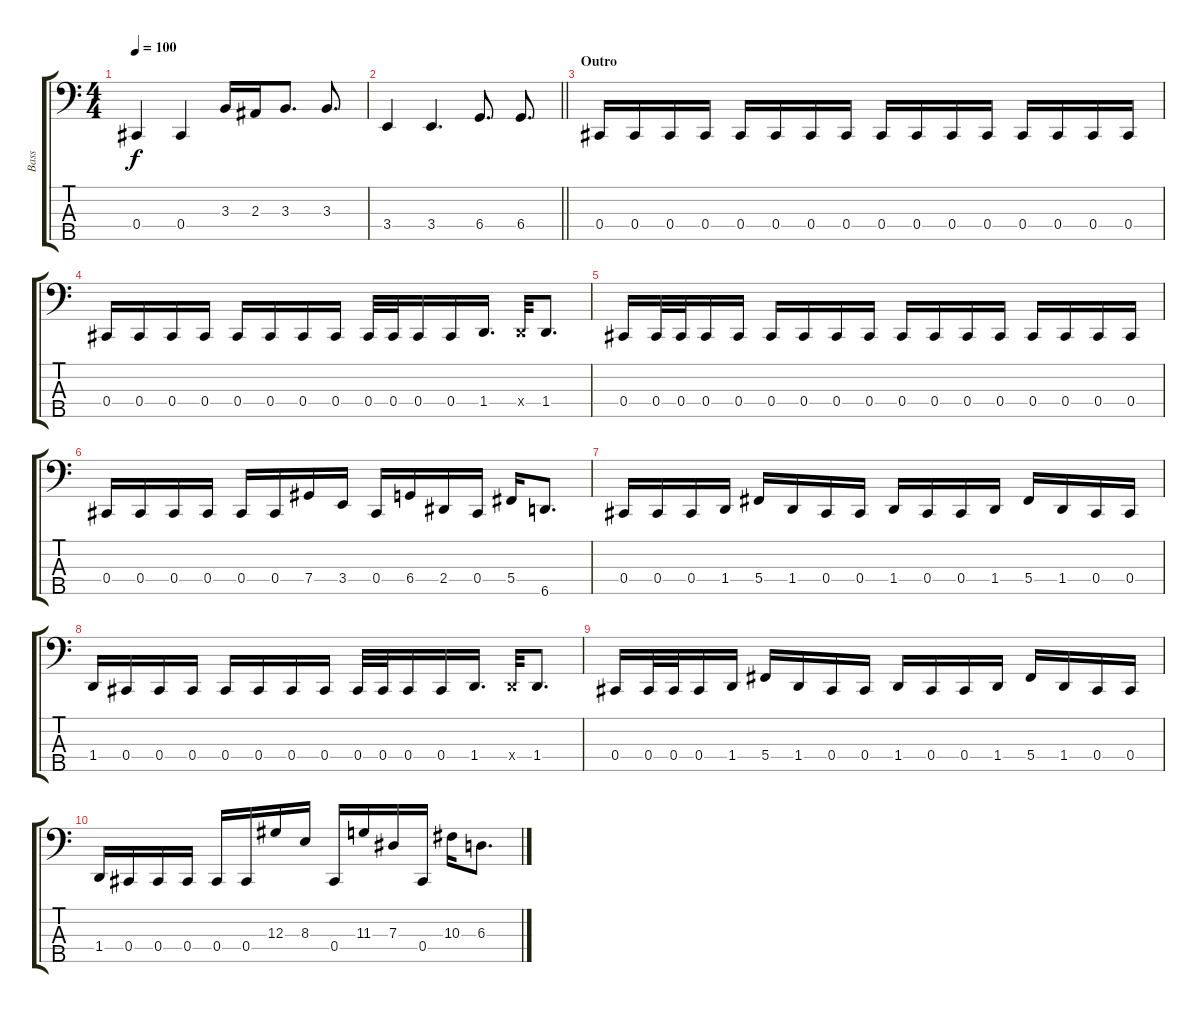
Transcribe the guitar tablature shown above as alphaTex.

\track ("Bass" "Bass") {instrument electricbassfinger}
\staff {score tabs}
\tuning (Gb2 Db2 Ab1 Db1 Ab0) {hide}
\ts (4 4)
\tempo 100
\clef f4
\ks c
0.4.4{dy f} 0.4.4 3.3.16 2.3.16 3.3.8{d} 3.3.8{d} |
\barLineRight lightlight
3.4.4 3.4.4{d} 6.4.8{d} 6.4.8{d} |
\section ("" "Outro")
0.4.16 0.4.16 0.4.16 0.4.16 0.4.16 0.4.16 0.4.16 0.4.16 0.4.16 0.4.16 0.4.16 0.4.16 0.4.16 0.4.16 0.4.16 0.4.16 |
0.4.16 0.4.16 0.4.16 0.4.16 0.4.16 0.4.16 0.4.16 0.4.16 0.4.32 0.4.32 0.4.16 0.4.16 1.4.16{d} 1.4{x}.32 1.4.8{d} |
0.4.16 0.4.32 0.4.32 0.4.16 0.4.16 0.4.16 0.4.16 0.4.16 0.4.16 0.4.16 0.4.16 0.4.16 0.4.16 0.4.16 0.4.16 0.4.16 0.4.16 |
0.4.16 0.4.16 0.4.16 0.4.16 0.4.16 0.4.16 7.4.16 3.4.16 0.4.16 6.4.16 2.4.16 0.4.16 5.4.16 6.5.8{d} |
0.4.16 0.4.16 0.4.16 1.4.16 5.4.16 1.4.16 0.4.16 0.4.16 1.4.16 0.4.16 0.4.16 1.4.16 5.4.16 1.4.16 0.4.16 0.4.16 |
1.4.16 0.4.16 0.4.16 0.4.16 0.4.16 0.4.16 0.4.16 0.4.16 0.4.32 0.4.32 0.4.16 0.4.16 1.4.16{d} 1.4{x}.32 1.4.8{d} |
0.4.16 0.4.32 0.4.32 0.4.16 1.4.16 5.4.16 1.4.16 0.4.16 0.4.16 1.4.16 0.4.16 0.4.16 1.4.16 5.4.16 1.4.16 0.4.16 0.4.16 |
1.4.16 0.4.16 0.4.16 0.4.16 0.4.16 0.4.16 12.3.16 8.3.16 0.4.16 11.3.16 7.3.16 0.4.16 10.3.16 6.3.8{d}
